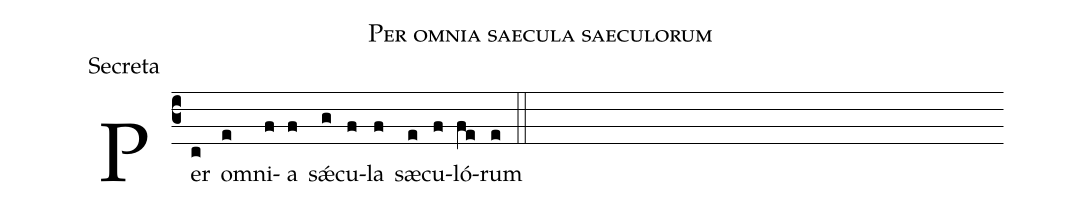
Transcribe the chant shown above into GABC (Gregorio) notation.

name:Per omnia saecula saeculorum;
office-part:Secreta;
%%
(c3) Per(c) om(e)ni(f)a(f) sǽ(g)cu(f)la(f) sæ(e)cu(f)ló(fe)rum(e) (::)

